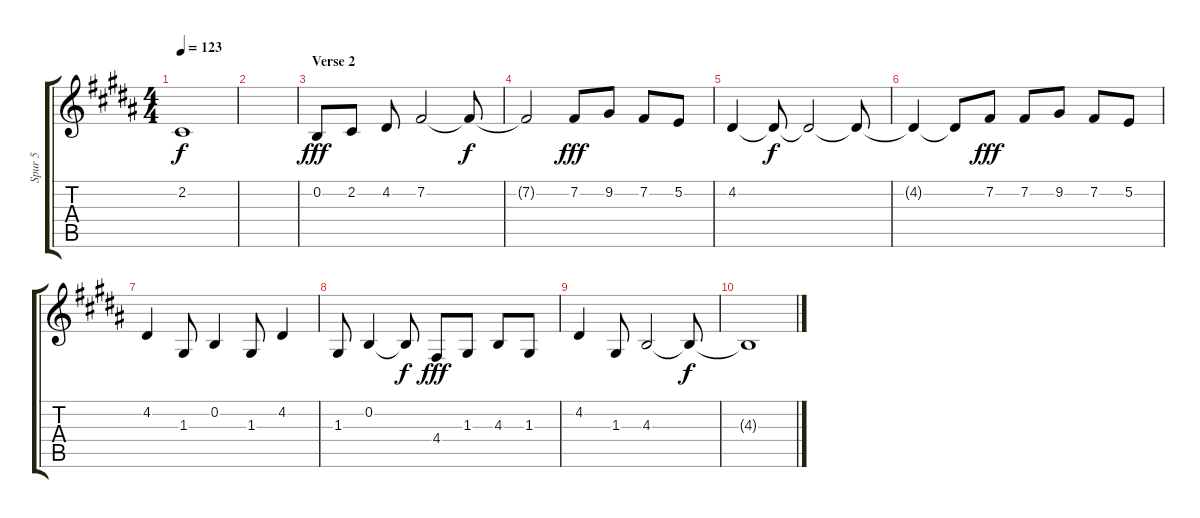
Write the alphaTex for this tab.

\track ("Spur 5" "Spur 5") {instrument trumpet}
\staff {score tabs}
\tuning (E4 B3 G3 D3 A2 E2) {hide}
\ts (4 4)
\tempo 123
\clef g2
\ks b
2.2{t}.1{dy f} |
|
\section ("" "Verse 2")
0.2.8{dy fff} 2.2.8 4.2.8 7.2.2 7.2{t}.8{dy f} |
7.2{t}.2 7.2.8{dy fff} 9.2.8 7.2.8 5.2.8 |
4.2.4 4.2{t}.8{dy f} 4.2{t}.2 4.2{t}.8 |
4.2{t}.4 4.2{t}.8 7.2.8{dy fff} 7.2.8 9.2.8 7.2.8 5.2.8 |
4.2.4 1.3.8 0.2.4 1.3.8 4.2.4 |
1.3.8 0.2.4 0.2{t}.8{dy f} 4.4.8{dy fff} 1.3.8 4.3.8 1.3.8 |
4.2.4 1.3.8 4.3.2 4.3{t}.8{dy f} |
4.3{t}.1
